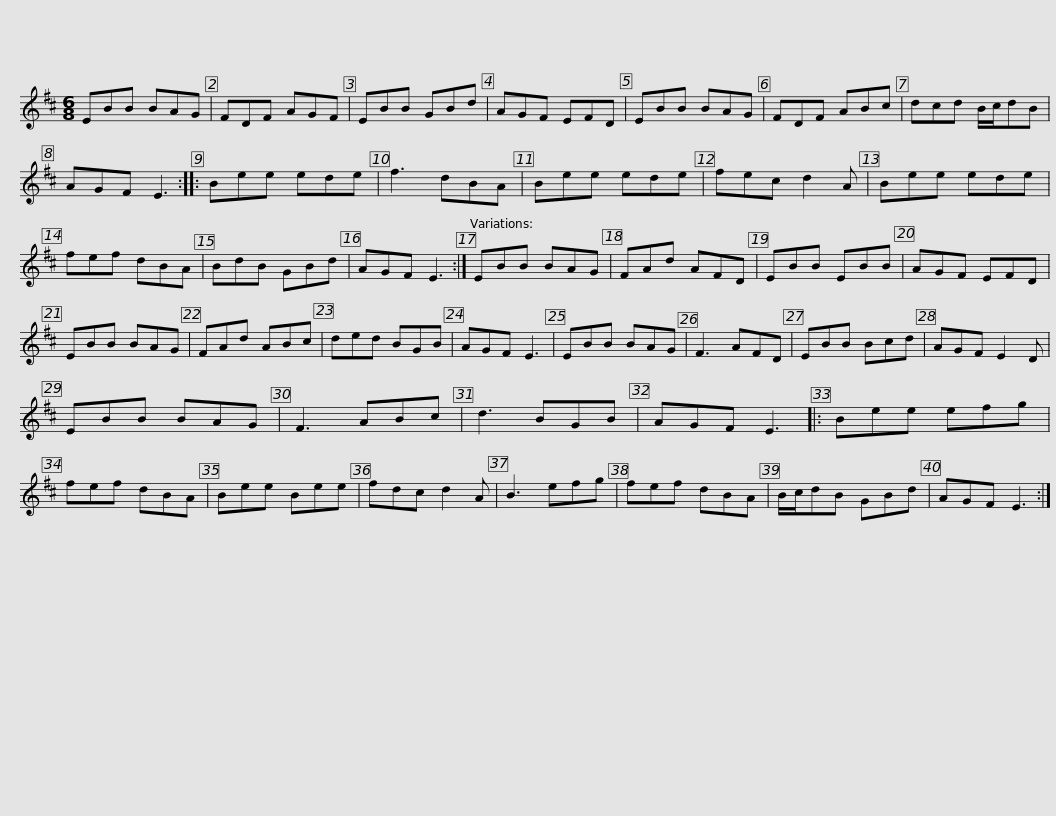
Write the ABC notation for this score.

X:1
L:1/8
M:6/8
I:linebreak $
K:D
V:1 treble
V:1
 EBB BAG | FDF AGF | EBB GBd | AGF EFD | EBB BAG | %5
 FDF ABc | dcd B/c/dB |$ AGF E3 :: Bee ede | f3 dBA | %10
 Bee ede | fec d2 A | Bee ede | fef dBA | BdB GBd |$ %15
 AGF E3 :| EBB BAG | FAd AFD | EBB EBB | AGF EFD | %20
 EBB BAG | FAd ABc |$ ded BGB | AGF E3 | EBB BAG | %25
 F3 AFD | EBB Bcd | AGF E2 D | EBB BAG | F3 ABc |$ %30
 d3 BGB | AGF E3 |: Bee efg | fef dBA | Bee Bee | %35
 fdc d2 A | B3 efg | fef dBA |$ B/c/dB GBd | AGF E3 :| %40
